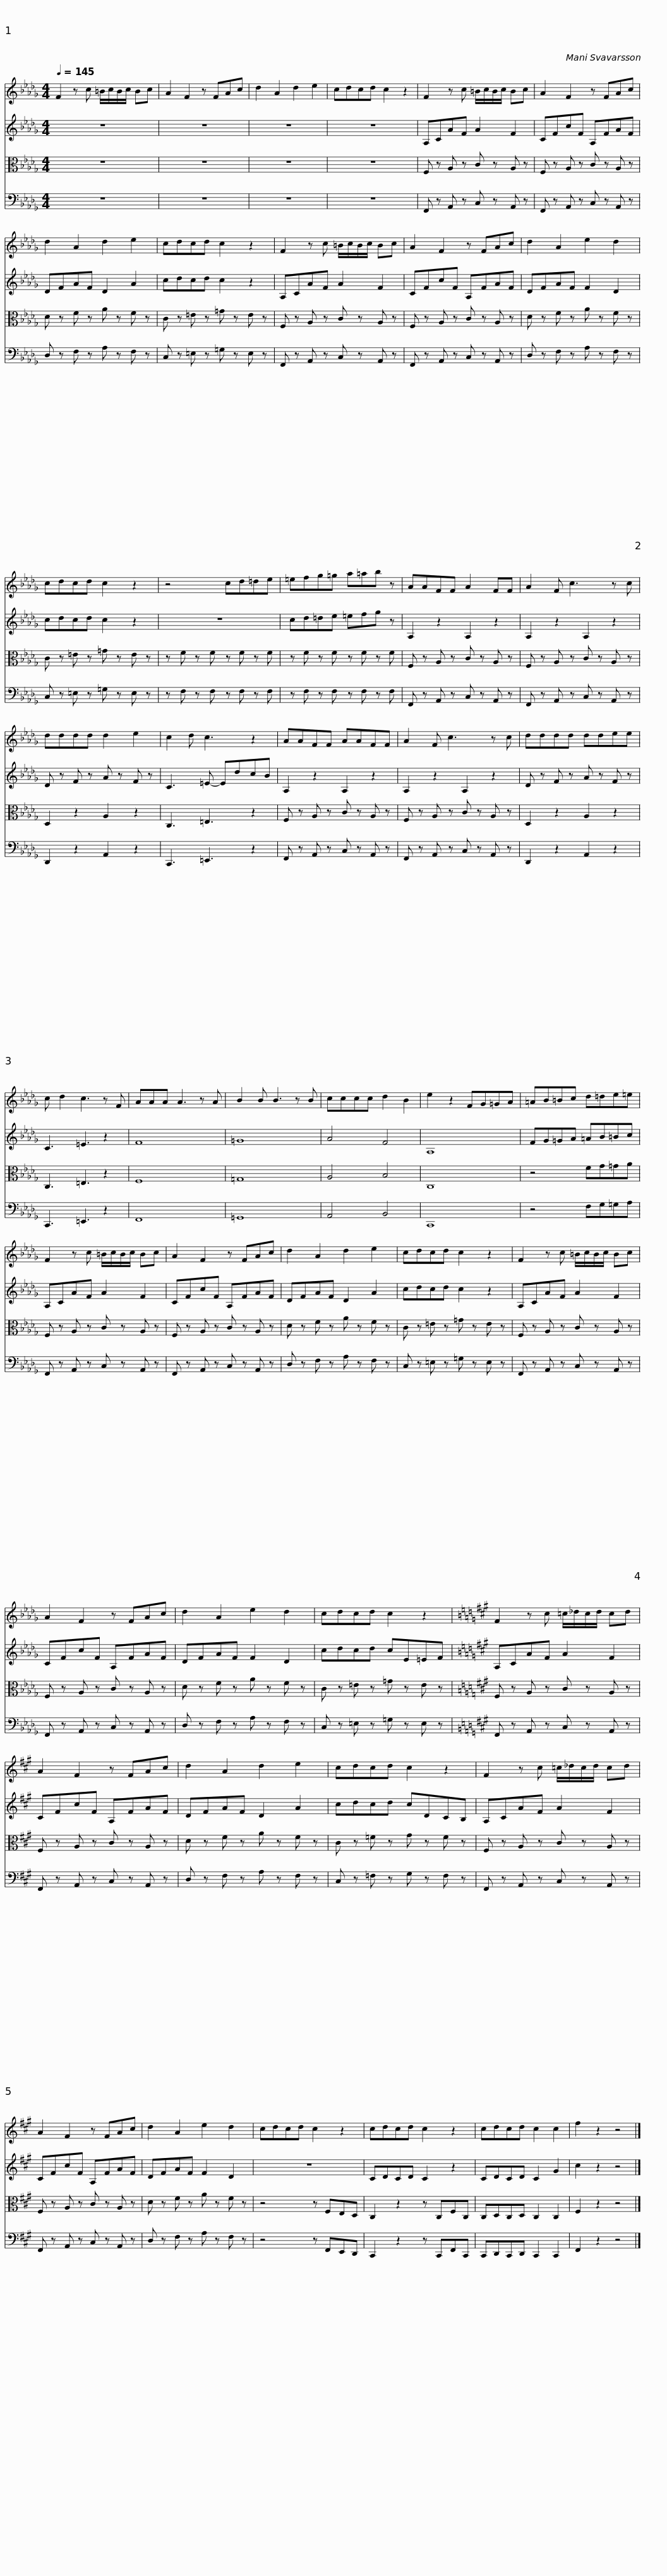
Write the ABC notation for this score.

X:1
%%score 1 2 3 4
L:1/8
Q:1/4=145
M:4/4
I:linebreak $
K:Db
V:1 treble
V:2 treble
V:3 alto
V:4 bass
V:1
 F2 z c =B/c/B/c/ Bc | A2 F2 z FAc | d2 A2 d2 e2 | cdcd c2 z2 | F2 z c =B/c/B/c/ Bc |$ %5
 A2 F2 z FAc | d2 A2 d2 e2 | cdcd c2 z2 | F2 z c =B/c/B/c/ Bc |$ A2 F2 z FAc | %10
 d2 A2 e2 d2 | cdcd c2 z2 | z4 cd=de |$ =efg=g a=ab z | AAFF A2 FF | %15
 A2 F c3 z c | dddd d2 e2 |$ c2 d c3 z2 | AAFF AAFF | A2 F c3 z c | %20
 dddd ddee |$ c d2 c3 z F | AAA A3 z A | B2 B B3 z B | cccc d2 B2 | %25
 e2 z2 FG=GA |$ =AB=Bc d=de=e | F2 z c =B/c/B/c/ Bc | A2 F2 z FAc | d2 A2 d2 e2 |$ %30
 cdcd c2 z2 | F2 z c =B/c/B/c/ Bc | A2 F2 z FAc | d2 A2 e2 d2 |$ cdcd c2 z2 | %35
[K:A] F2 z c =c/_d/c/d/ cd | A2 F2 z FAc | d2 A2 d2 e2 |$ cdcd c2 z2 | F2 z c =c/_d/c/d/ cd | %40
 A2 F2 z FAc | d2 A2 e2 d2 |$ cdcd c2 z2 | cdcd c2 z2 | cdcd c2 c2 | %45
 f2 z2 z4 |] %46
V:2
 z8 | z8 | z8 | z8 | A,CAF A2 F2 |$ %5
 CFcF A,FAF | DFAF D2 A2 | cdcd c2 z2 | A,CAF A2 F2 |$ CFcF A,FAF | %10
 DFAF F2 D2 | cdcd c2 z2 | z8 |$ cd=de =efg z | A,2 z2 A,2 z2 | %15
 A,2 z2 A,2 z2 | D z F z A z F z |$ C3 =E- EdcB | A,2 z2 A,2 z2 | A,2 z2 A,2 z2 | %20
 D z F z A z F z |$ C3 =E3 z2 | F8 | =G8 | A4 F4 | %25
 A,8 |$ FG=GA =AB=Bc | A,CAF A2 F2 | CFcF A,FAF | DFAF D2 A2 |$ %30
 cdcd c2 z2 | A,CAF A2 F2 | CFcF A,FAF | DFAF F2 D2 |$ cdcd cE=EF | %35
[K:A] A,CAF A2 F2 | CFcF A,FAF | DFAF D2 A2 |$ cdcd cDCB, | A,CAF A2 F2 | %40
 CFcF A,FAF | DFAF F2 D2 |$ z8 | CDCD C2 z2 | CDCD C2 G2 | %45
 c2 z2 z4 |] %46
V:3
 z8 | z8 | z8 | z8 | F, z A, z C z A, z |$ %5
 F, z A, z C z A, z | D z F z A z F z | C z =E z =G z E z | F, z A, z C z A, z |$ F, z A, z C z A, z | %10
 D z F z A z F z | C z =E z =G z E z | z F z F z F z F |$ z F z F z F z F | F, z A, z C z A, z | %15
 F, z A, z C z A, z | D,2 z2 A,2 z2 |$ C,3 =E,3 z2 | F, z A, z C z A, z | F, z A, z C z A, z | %20
 D,2 z2 A,2 z2 |$ C,3 =E,3 z2 | F,8 | =G,8 | A,4 B,4 | %25
 C,8 |$ z4 FG=GA | F, z A, z C z A, z | F, z A, z C z A, z | D z F z A z F z |$ %30
 C z =E z =G z E z | F, z A, z C z A, z | F, z A, z C z A, z | D z F z A z F z |$ C z =E z =G z E z | %35
[K:A] F, z A, z C z A, z | F, z A, z C z A, z | D z F z A z F z |$ C z =F z G z F z | F, z A, z C z A, z | %40
 F, z A, z C z A, z | D z F z A z F z |$ z4 z F,E,D, | C,2 z2 z C,F,C, | C,D,C,D, C,2 C,2 | %45
 F,2 z2 z4 |] %46
V:4
 z8 | z8 | z8 | z8 | F,, z A,, z C, z A,, z |$ %5
 F,, z A,, z C, z A,, z | D, z F, z A, z F, z | C, z =E, z =G, z E, z | F,, z A,, z C, z A,, z |$ F,, z A,, z C, z A,, z | %10
 D, z F, z A, z F, z | C, z =E, z =G, z E, z | z F, z F, z F, z F, |$ z F, z F, z F, z F, | F,, z A,, z C, z A,, z | %15
 F,, z A,, z C, z A,, z | D,,2 z2 A,,2 z2 |$ C,,3 =E,,3 z2 | F,, z A,, z C, z A,, z | F,, z A,, z C, z A,, z | %20
 D,,2 z2 A,,2 z2 |$ C,,3 =E,,3 z2 | F,,8 | =G,,8 | A,,4 B,,4 | %25
 C,,8 |$ z4 F,G,=G,A, | F,, z A,, z C, z A,, z | F,, z A,, z C, z A,, z | D, z F, z A, z F, z |$ %30
 C, z =E, z =G, z E, z | F,, z A,, z C, z A,, z | F,, z A,, z C, z A,, z | D, z F, z A, z F, z |$ C, z =E, z =G, z E, z | %35
[K:A] F,, z A,, z C, z A,, z | F,, z A,, z C, z A,, z | D, z F, z A, z F, z |$ C, z =F, z G, z F, z | F,, z A,, z C, z A,, z | %40
 F,, z A,, z C, z A,, z | D, z F, z A, z F, z |$ z4 z F,,E,,D,, | C,,2 z2 z C,,F,,C,, | C,,D,,C,,D,, C,,2 C,,2 | %45
 F,,2 z2 z4 |] %46
